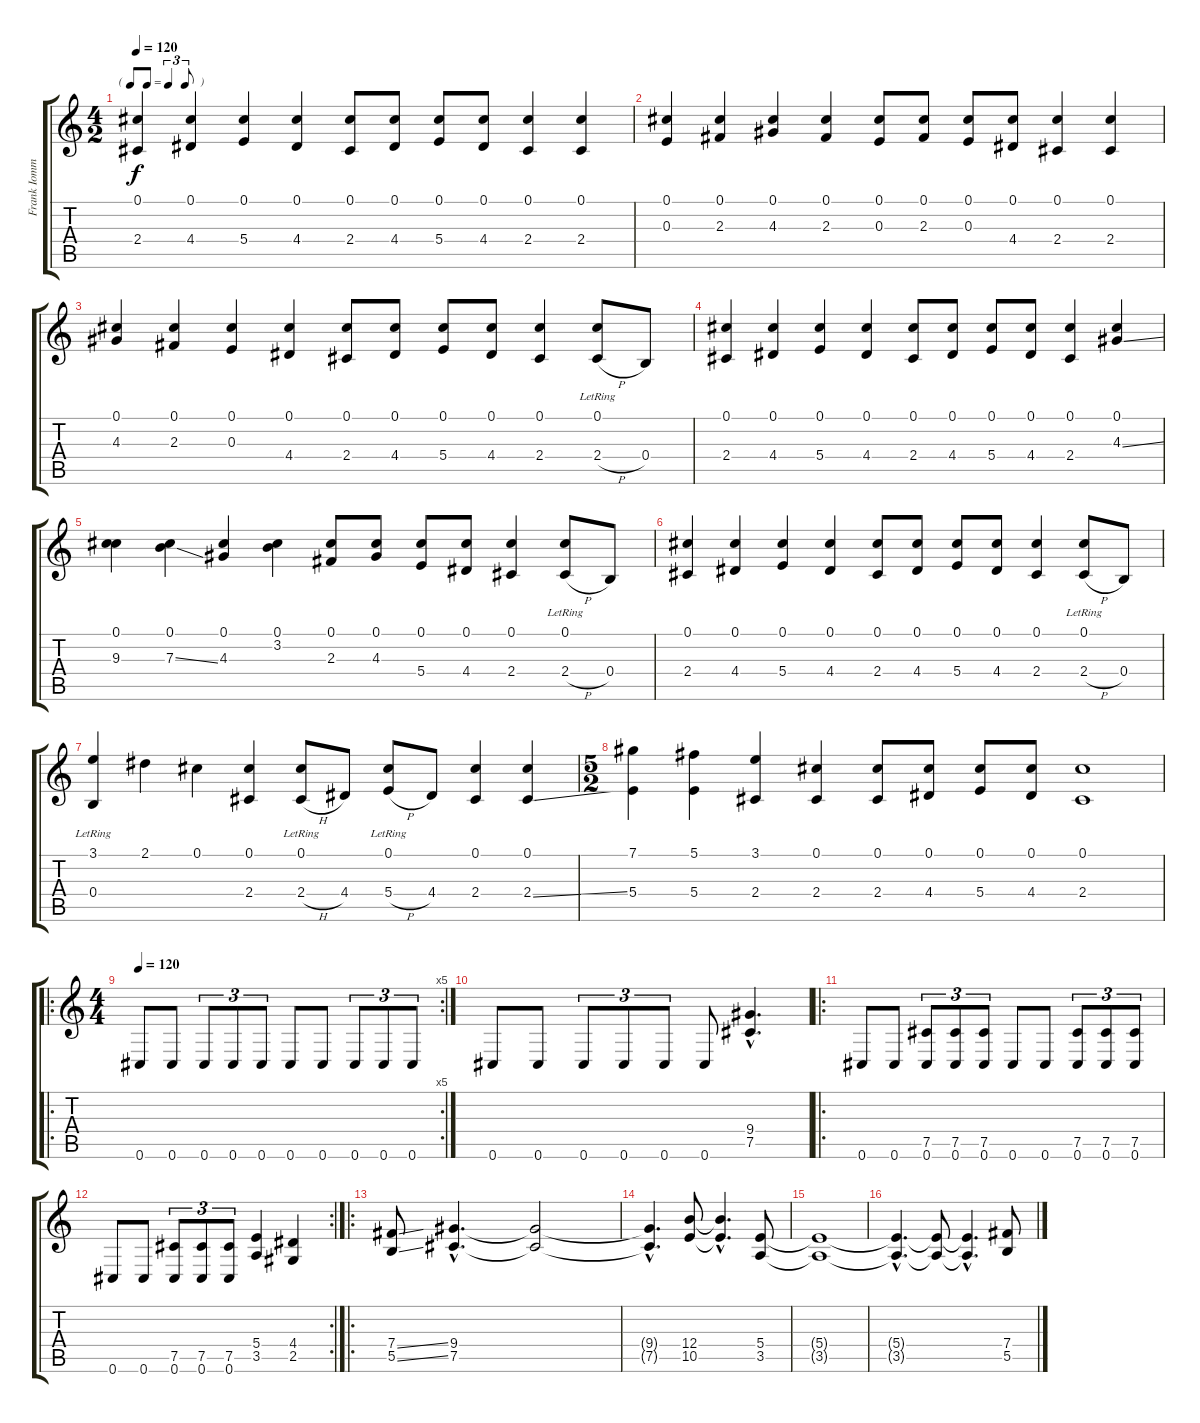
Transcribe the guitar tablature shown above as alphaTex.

\track ("Frank Iommi" "Frank Iomm") {instrument distortionguitar}
\staff {score tabs}
\tuning (Db4 Ab3 E3 B2 Gb2 Db2) {hide}
\ts (4 2)
\tf triplet8th
\tempo 120
\tempo 164
\tempo 120
\clef g2
\ks c
(0.1 2.4).4{dy f instrument overdrivenguitar} (0.1 4.4).4 (0.1 5.4).4 (0.1 4.4).4 (0.1 2.4).8 (0.1 4.4).8 (0.1 5.4).8 (0.1 4.4).8 (0.1 2.4).4 (0.1 2.4).4 |
(0.1 0.3).4 (0.1 2.3).4 (0.1 4.3).4 (0.1 2.3).4 (0.1 0.3).8 (0.1 2.3).8 (0.1 0.3).8 (0.1 4.4).8 (0.1 2.4).4 (0.1 2.4).4 |
(0.1 4.3).4 (0.1 2.3).4 (0.1 0.3).4 (0.1 4.4).4 (0.1 2.4).8 (0.1 4.4).8 (0.1 5.4).8 (0.1 4.4).8 (0.1 2.4).4 (0.1{lr} 2.4{h}).8 0.4.8 |
(0.1 2.4).4 (0.1 4.4).4 (0.1 5.4).4 (0.1 4.4).4 (0.1 2.4).8 (0.1 4.4).8 (0.1 5.4).8 (0.1 4.4).8 (0.1 2.4).4 (0.1 4.3{ss}).4 |
(0.1 9.3).4 (0.1 7.3{ss}).4 (0.1 4.3).4 (0.1 3.2).4 (0.1 2.3).8 (0.1 4.3).8 (0.1 5.4).8 (0.1 4.4).8 (0.1 2.4).4 (0.1{lr} 2.4{h}).8 0.4.8 |
(0.1 2.4).4 (0.1 4.4).4 (0.1 5.4).4 (0.1 4.4).4 (0.1 2.4).8 (0.1 4.4).8 (0.1 5.4).8 (0.1 4.4).8 (0.1 2.4).4 (0.1{lr} 2.4{h}).8 0.4.8 |
(3.1 0.4{lr}).4 2.1.4 0.1.4 (0.1 2.4).4 (0.1{lr} 2.4{h}).8 4.4.8 (0.1{lr} 5.4{h}).8 4.4.8 (0.1 2.4).4 (0.1 2.4{ss}).4 |
\ts (5 2)
(7.1 5.4).4 (5.1 5.4).4 (3.1 2.4).4 (0.1 2.4).4 (0.1 2.4).8 (0.1 4.4).8 (0.1 5.4).8 (0.1 4.4).8 (0.1 2.4).1 |
\ro
\rc 5
\ts (4 4)
\tempo 120
0.6.8{instrument distortionguitar} 0.6.8 0.6.8{tu (3 2)} 0.6.8{tu (3 2)} 0.6.8{tu (3 2)} 0.6.8 0.6.8 0.6.8{tu (3 2)} 0.6.8{tu (3 2)} 0.6.8{tu (3 2)} |
0.6.8 0.6.8 0.6.8{tu (3 2)} 0.6.8{tu (3 2)} 0.6.8{tu (3 2)} 0.6.8 (9.4{hac} 7.5{hac}).4{d} |
\ro
0.6.8 0.6.8 (7.5 0.6).8{tu (3 2)} (7.5 0.6).8{tu (3 2)} (7.5 0.6).8{tu (3 2)} 0.6.8 0.6.8 (7.5 0.6).8{tu (3 2)} (7.5 0.6).8{tu (3 2)} (7.5 0.6).8{tu (3 2)} |
\rc 2
0.6.8 0.6.8 (7.5 0.6).8{tu (3 2)} (7.5 0.6).8{tu (3 2)} (7.5 0.6).8{tu (3 2)} (5.4 3.5).4 (4.4 2.5).4 |
\ro
(7.4{ss} 5.5{ss}).8 (9.4{hac} 7.5{hac}).4{d} (9.4{t} 7.5{t}).2 |
(9.4{hac t} 7.5{hac t}).4{d} (12.4 10.5).8 (12.4{hac t} 10.5{hac t}).4{d} (5.4 3.5).8 |
(5.4{t} 3.5{t}).1 |
(5.4{hac t} 3.5{hac t}).4{d} (5.4{t} 3.5{t}).8 (5.4{hac t} 3.5{hac t}).4{d} (7.4 5.5).8
